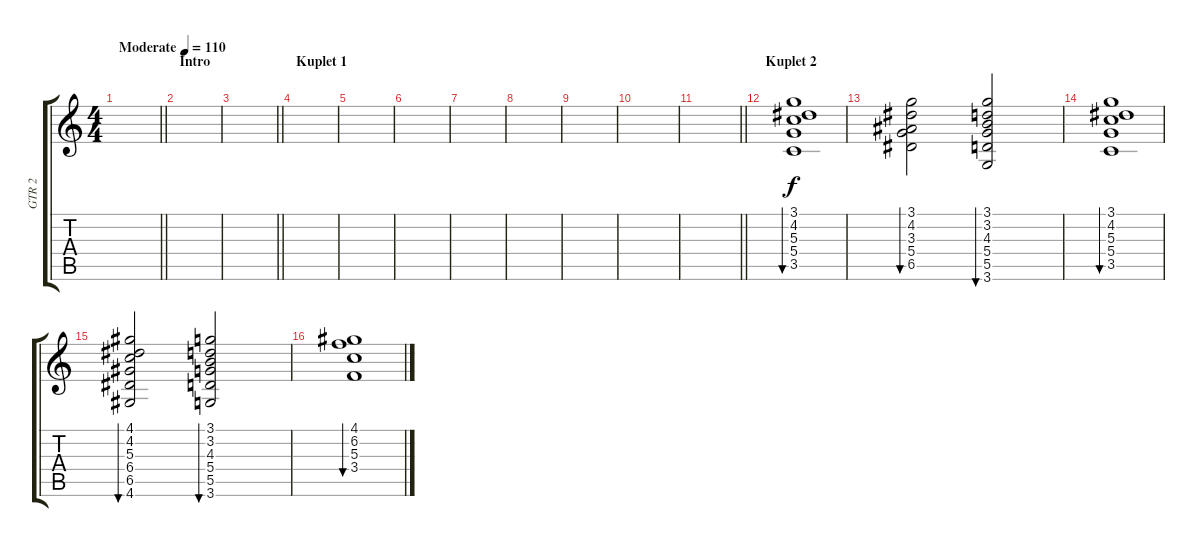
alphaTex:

\track ("GTR 2" "GTR 2") {instrument acousticguitarsteel}
\staff {score tabs}
\tuning (E4 B3 G3 D3 A2 E2) {hide}
\ts (4 4)
\tempo (110 "Moderate")
\clef g2
\barLineRight lightlight
\ks c
|
\section ("" "Intro")
|
\barLineRight lightlight
|
\section ("" "Kuplet 1")
|
|
|
|
|
|
|
\barLineRight lightlight
|
\section ("" "Kuplet 2")
(3.1 4.2 5.3 5.4 3.5).1{bu 60} |
(3.1 4.2 3.3 5.4 6.5).2{bu 60} (3.1 3.2 4.3 5.4 5.5 3.6).2{bu 60} |
(3.1 4.2 5.3 5.4 3.5).1{bu 60} |
(4.1 4.2 5.3 6.4 6.5 4.6).2{bu 60} (3.1 3.2 4.3 5.4 5.5 3.6).2{bu 60} |
(4.1 6.2 5.3 3.4).1{bu 60}
